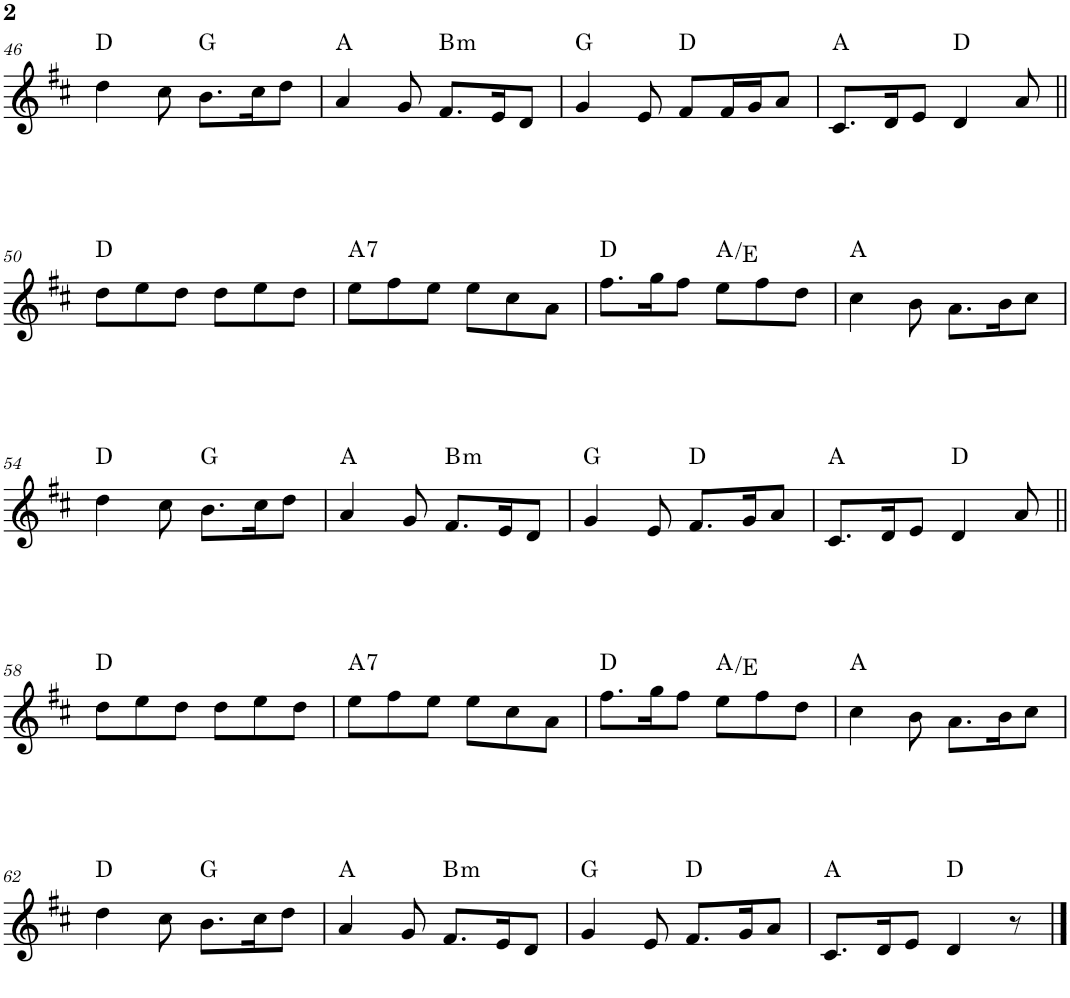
**kern	**harte
*part1	*part1
*staff1	*
*I"Piano	*
*I'Pno.	*
!!LO:PB:g=z
*clefG2	*
*k[f#c#]	*
*M6/8	*
=46	=46
4dd\	D:maj
8cc#\	.
8.b\L	G:maj
16cc#\K	.
8dd\J	.
=47	=47
4a/	A:maj
8g/	.
!	!LO:H:kt=m
8.f#/L	B:min
16e/K	.
8d/J	.
=48	=48
4g/	G:maj
8e/	.
8f#/L	D:maj
16f#/L	.
16g/J	.
8a/J	.
=49	=49
8.c#/L	A:maj
16d/K	.
8e/J	.
4d/	D:maj
8a/	.
!!LO:LB:g=z
=50||	=50||
8dd\L	D:maj
8ee\	.
8dd\J	.
8dd\L	.
8ee\	.
8dd\J	.
=51	=51
!	!LO:H:kt=7
8ee\L	A:7
8ff#\	.
8ee\J	.
8ee\L	.
8cc#\	.
8a\J	.
=52	=52
8.ff#\L	D:maj
16gg\K	.
8ff#\J	.
8ee\L	A:maj/5
8ff#\	.
8dd\J	.
=53	=53
4cc#\	A:maj
8b\	.
8.a\L	.
16b\K	.
8cc#\J	.
!!LO:LB:g=z
=54	=54
4dd\	D:maj
8cc#\	.
8.b\L	G:maj
16cc#\K	.
8dd\J	.
=55	=55
4a/	A:maj
8g/	.
!	!LO:H:kt=m
8.f#/L	B:min
16e/K	.
8d/J	.
=56	=56
4g/	G:maj
8e/	.
8.f#/L	D:maj
16g/K	.
8a/J	.
=57	=57
8.c#/L	A:maj
16d/K	.
8e/J	.
4d/	D:maj
8a/	.
!!LO:LB:g=z
=58||	=58||
8dd\L	D:maj
8ee\	.
8dd\J	.
8dd\L	.
8ee\	.
8dd\J	.
=59	=59
!	!LO:H:kt=7
8ee\L	A:7
8ff#\	.
8ee\J	.
8ee\L	.
8cc#\	.
8a\J	.
=60	=60
8.ff#\L	D:maj
16gg\K	.
8ff#\J	.
8ee\L	A:maj/5
8ff#\	.
8dd\J	.
=61	=61
4cc#\	A:maj
8b\	.
8.a\L	.
16b\K	.
8cc#\J	.
!!LO:LB:g=z
=62	=62
4dd\	D:maj
8cc#\	.
8.b\L	G:maj
16cc#\K	.
8dd\J	.
=63	=63
4a/	A:maj
8g/	.
!	!LO:H:kt=m
8.f#/L	B:min
16e/K	.
8d/J	.
=64	=64
4g/	G:maj
8e/	.
8.f#/L	D:maj
16g/K	.
8a/J	.
=65	=65
8.c#/L	A:maj
16d/K	.
8e/J	.
4d/	D:maj
8r	.
==	==
*-	*-
